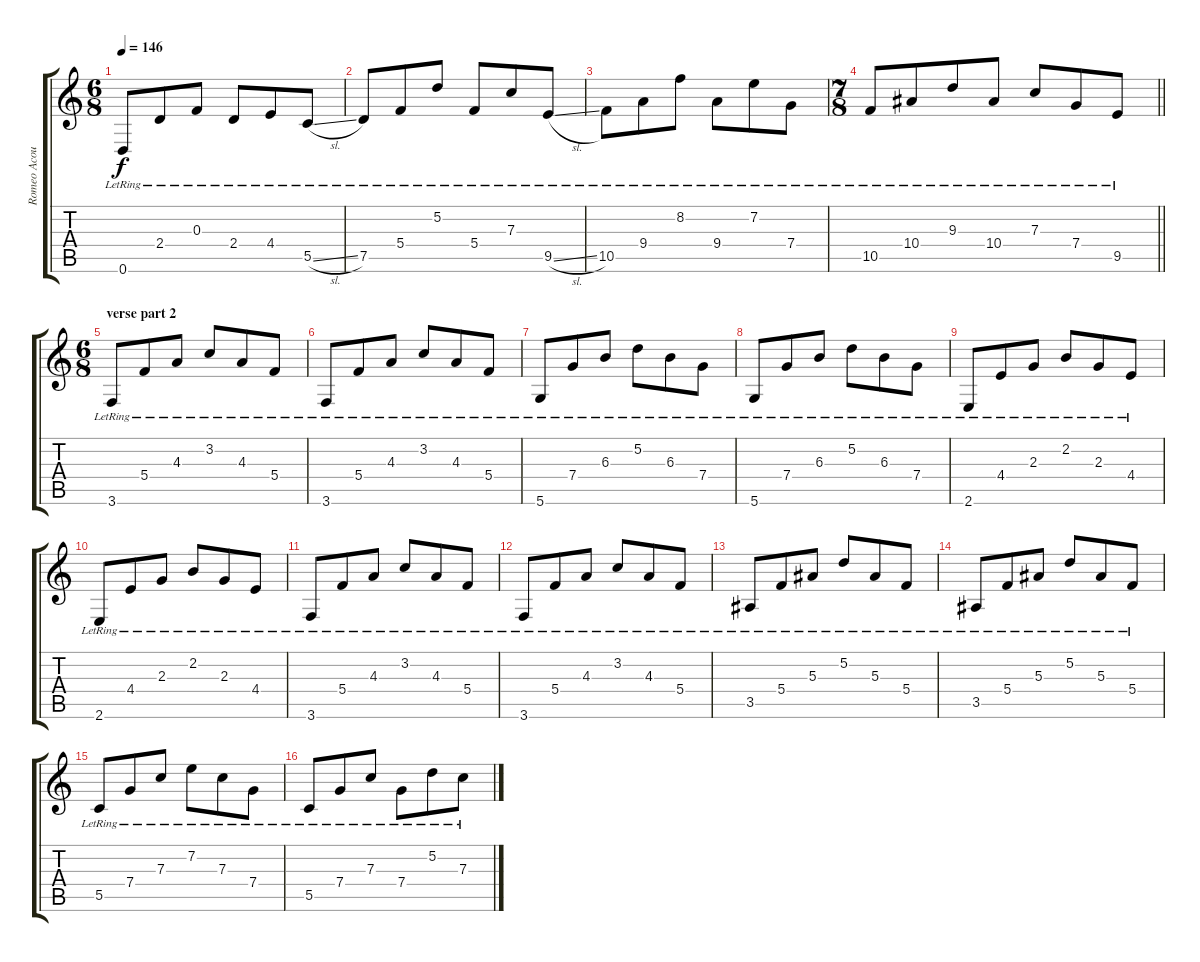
\track ("Romeo Acoustic" "Romeo Acou") {instrument acousticguitarsteel}
\staff {score tabs}
\tuning (D4 A3 F3 C3 G2 D2) {hide}
\ts (6 8)
\tempo 146
\clef g2
\ks c
0.6{lr}.8{dy f} 2.4{lr}.8 0.3{lr}.8 2.4{lr}.8 4.4{lr}.8 5.5{sl lr}.8 |
7.5{lr}.8 5.4{lr}.8 5.2{lr}.8 5.4{lr}.8 7.3{lr}.8 9.5{sl lr}.8 |
10.5{lr}.8 9.4{lr}.8 8.2{lr}.8 9.4{lr}.8 7.2{lr}.8 7.4{lr}.8 |
\ts (7 8)
\barLineRight lightlight
10.5{lr}.8 10.4{lr}.8 9.3{lr}.8 10.4{lr}.8 7.3{lr}.8 7.4{lr}.8 9.5{lr}.8 |
\ts (6 8)
\section ("" "verse part 2")
3.6{lr}.8 5.4{lr}.8 4.3{lr}.8 3.2{lr}.8 4.3{lr}.8 5.4{lr}.8 |
3.6{lr}.8 5.4{lr}.8 4.3{lr}.8 3.2{lr}.8 4.3{lr}.8 5.4{lr}.8 |
5.6{lr}.8 7.4{lr}.8 6.3{lr}.8 5.2{lr}.8 6.3{lr}.8 7.4{lr}.8 |
5.6{lr}.8 7.4{lr}.8 6.3{lr}.8 5.2{lr}.8 6.3{lr}.8 7.4{lr}.8 |
2.6{lr}.8 4.4{lr}.8 2.3{lr}.8 2.2{lr}.8 2.3{lr}.8 4.4{lr}.8 |
2.6{lr}.8 4.4{lr}.8 2.3{lr}.8 2.2{lr}.8 2.3{lr}.8 4.4{lr}.8 |
3.6{lr}.8 5.4{lr}.8 4.3{lr}.8 3.2{lr}.8 4.3{lr}.8 5.4{lr}.8 |
3.6{lr}.8 5.4{lr}.8 4.3{lr}.8 3.2{lr}.8 4.3{lr}.8 5.4{lr}.8 |
3.5{lr}.8 5.4{lr}.8 5.3{lr}.8 5.2{lr}.8 5.3{lr}.8 5.4{lr}.8 |
3.5{lr}.8 5.4{lr}.8 5.3{lr}.8 5.2{lr}.8 5.3{lr}.8 5.4{lr}.8 |
5.5{lr}.8 7.4{lr}.8 7.3{lr}.8 7.2{lr}.8 7.3{lr}.8 7.4{lr}.8 |
5.5{lr}.8 7.4{lr}.8 7.3{lr}.8 7.4{lr}.8 5.2{lr}.8 7.3{lr}.8
